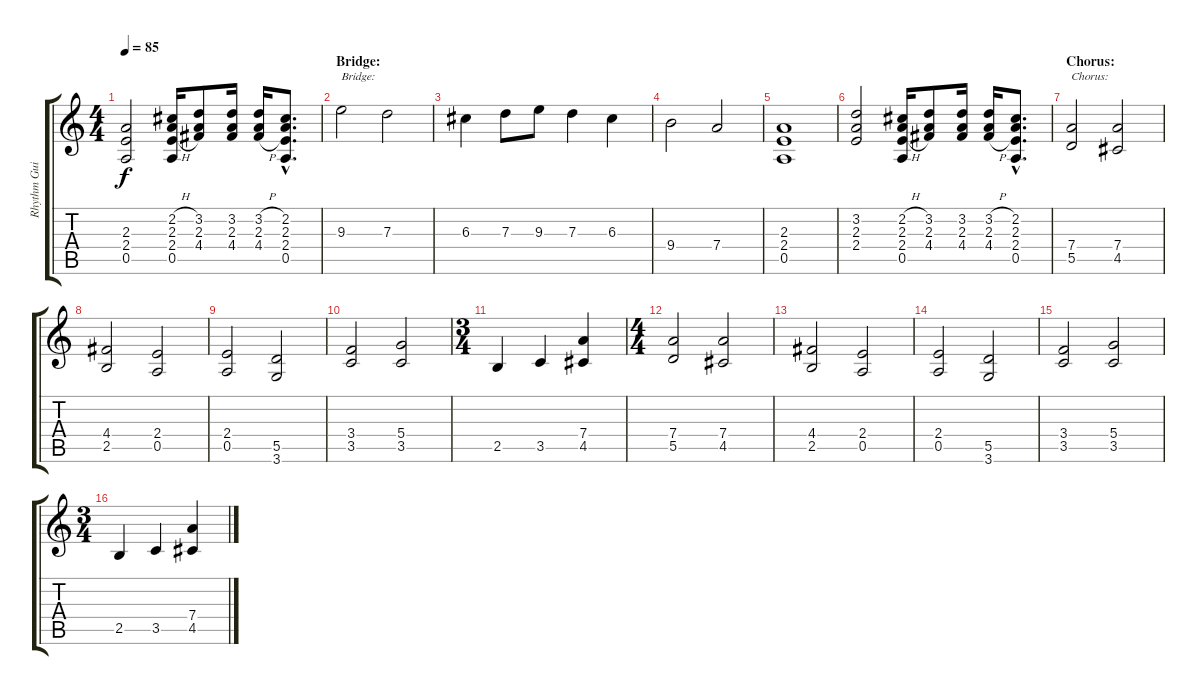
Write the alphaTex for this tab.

\track ("Rhythm Guitar 2" "Rhythm Gui") {instrument distortionguitar}
\staff {score tabs}
\tuning (E4 B3 G3 D3 A2 E2) {hide}
\ts (4 4)
\tempo 85
\clef g2
\ks c
(2.3 2.4 0.5).2{dy f} (2.2{h} 2.3 2.4{h} 0.5).16 (3.2 2.3 4.4).8 (3.2 2.3 4.4).16 (3.2{h} 2.3 4.4{h}).16 (2.2{hac} 2.3{hac} 2.4{hac} 0.5{hac}).8{d} |
\section ("" "Bridge:")
9.3.2{txt "Bridge:"} 7.3.2 |
6.3.4 7.3.8 9.3.8 7.3.4 6.3.4 |
9.4.2 7.4.2 |
(2.3 2.4 0.5).1 |
(3.2 2.3 2.4).2 (2.2{h} 2.3 2.4{h} 0.5).16 (3.2 2.3 4.4).8 (3.2 2.3 4.4).16 (3.2{h} 2.3 4.4{h}).16 (2.2{hac} 2.3{hac} 2.4{hac} 0.5{hac}).8{d} |
\section ("" "Chorus:")
(7.4 5.5).2{txt "Chorus:"} (7.4 4.5).2 |
(4.4 2.5).2 (2.4 0.5).2 |
(2.4 0.5).2 (5.5 3.6).2 |
(3.4 3.5).2 (5.4 3.5).2 |
\ts (3 4)
2.5.4 3.5.4 (7.4 4.5).4 |
\ts (4 4)
(7.4 5.5).2 (7.4 4.5).2 |
(4.4 2.5).2 (2.4 0.5).2 |
(2.4 0.5).2 (5.5 3.6).2 |
(3.4 3.5).2 (5.4 3.5).2 |
\ts (3 4)
2.5.4 3.5.4 (7.4 4.5).4
